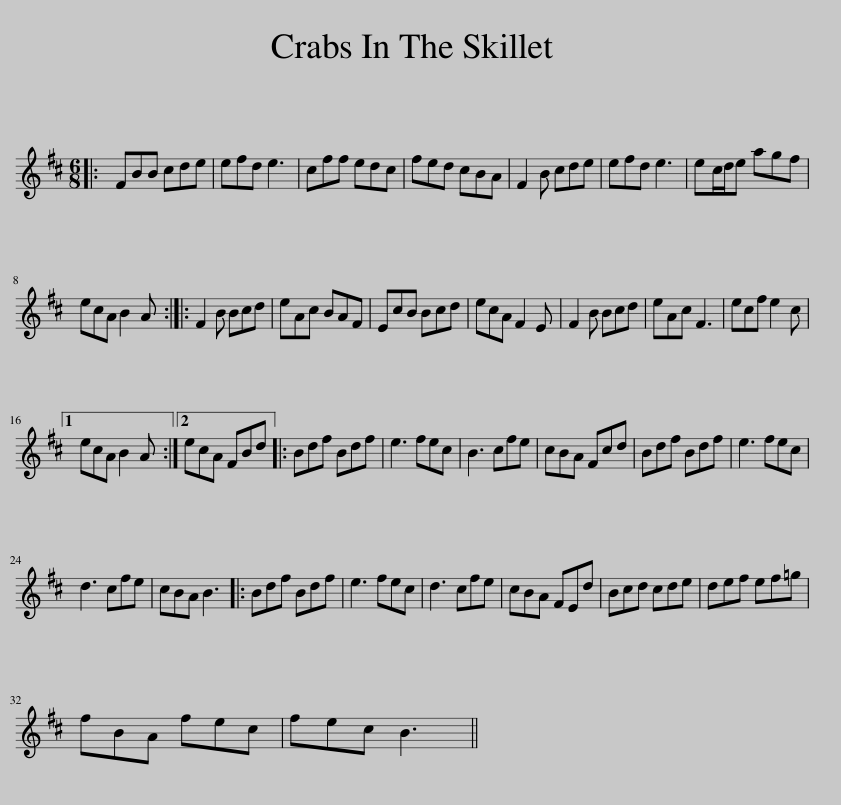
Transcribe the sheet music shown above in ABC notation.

X:1
L:1/8
M:6/8
I:linebreak $
K:Bmin
V:1 treble
V:1
|: FBB cde | efd e3 | cff edc | fed cBA | F2 B cde | %5
 efd e3 | ec/d/e agf |$ ecA B2 A :: F2 B Bcd | eAc BAF | %10
 EcB Bcd | ecA F2 E | F2 B Bcd | eAc F3 | ecf e2 c |1$ %15
 ecA B2 A :|2 ecA FBd |: Bdf Bdf | e3 fec | B3 cfe | %20
 cBA Fcd | Bdf Bdf | e3 fec |$ d3 cfe | cBA B3 |: %25
 Bdf Bdf | e3 fec | d3 cfe | cBA FEd | Bcd cde | %30
 def ef=g |$ fBA fec | fec B3 || %33
